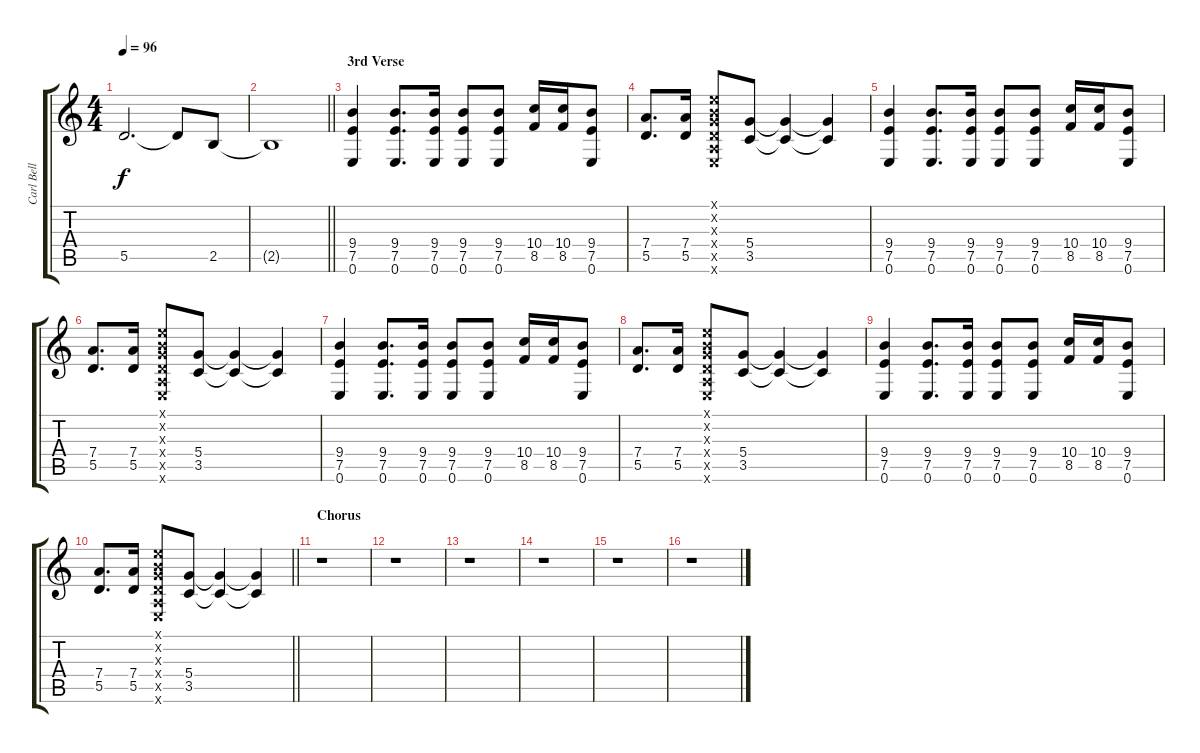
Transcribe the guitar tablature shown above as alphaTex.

\track ("Carl Bell (Lead Guitar)" "Carl Bell ") {instrument distortionguitar}
\staff {score tabs}
\tuning (E4 B3 G3 D3 A2 E2) {hide}
\ts (4 4)
\tempo 96
\clef g2
\ks c
5.5.2{d dy f} 5.5{t}.8 2.5.8 |
\barLineRight lightlight
2.5{t}.1 |
\section ("" "3rd Verse")
(9.4 7.5 0.6).4 (9.4 7.5 0.6).8{d} (9.4 7.5 0.6).16 (9.4 7.5 0.6).8 (9.4 7.5 0.6).8 (10.4 8.5).16 (10.4 8.5).16 (9.4 7.5 0.6).8 |
(7.4 5.5).8{d} (7.4 5.5).16 (0.1{x} 0.2{x} 0.3{x} 0.4{x} 0.5{x} 0.6{x}).8 (5.4 3.5).8 (5.4{t} 3.5{t}).4 (5.4{t} 3.5{t}).4 |
(9.4 7.5 0.6).4 (9.4 7.5 0.6).8{d} (9.4 7.5 0.6).16 (9.4 7.5 0.6).8 (9.4 7.5 0.6).8 (10.4 8.5).16 (10.4 8.5).16 (9.4 7.5 0.6).8 |
(7.4 5.5).8{d} (7.4 5.5).16 (0.1{x} 0.2{x} 0.3{x} 0.4{x} 0.5{x} 0.6{x}).8 (5.4 3.5).8 (5.4{t} 3.5{t}).4 (5.4{t} 3.5{t}).4 |
(9.4 7.5 0.6).4 (9.4 7.5 0.6).8{d} (9.4 7.5 0.6).16 (9.4 7.5 0.6).8 (9.4 7.5 0.6).8 (10.4 8.5).16 (10.4 8.5).16 (9.4 7.5 0.6).8 |
(7.4 5.5).8{d} (7.4 5.5).16 (0.1{x} 0.2{x} 0.3{x} 0.4{x} 0.5{x} 0.6{x}).8 (5.4 3.5).8 (5.4{t} 3.5{t}).4 (5.4{t} 3.5{t}).4 |
(9.4 7.5 0.6).4 (9.4 7.5 0.6).8{d} (9.4 7.5 0.6).16 (9.4 7.5 0.6).8 (9.4 7.5 0.6).8 (10.4 8.5).16 (10.4 8.5).16 (9.4 7.5 0.6).8 |
\barLineRight lightlight
(7.4 5.5).8{d} (7.4 5.5).16 (0.1{x} 0.2{x} 0.3{x} 0.4{x} 0.5{x} 0.6{x}).8 (5.4 3.5).8 (5.4{t} 3.5{t}).4 (5.4{t} 3.5{t}).4 |
\section ("" "Chorus")
r.1 |
r.1 |
r.1 |
r.1 |
r.1 |
r.1
